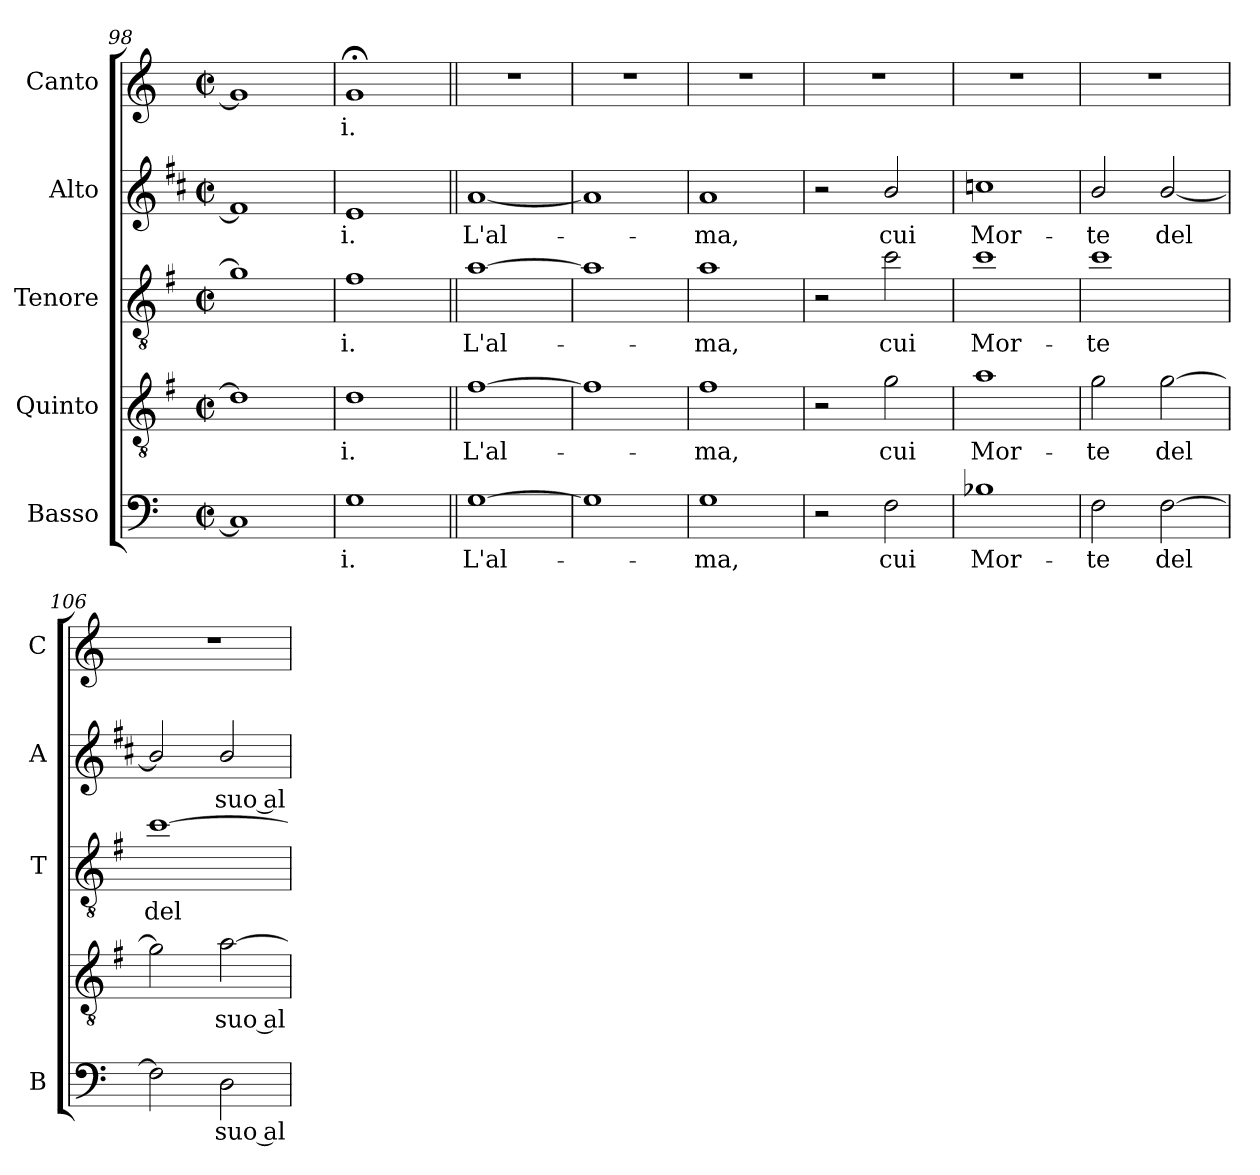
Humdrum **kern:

**kern	**text	**kern	**text	**kern	**text	**kern	**text	**kern	**text
*part5	*part5	*part4	*part4	*part3	*part3	*part2	*part2	*part1	*part1
*staff5	*staff5	*staff4	*staff4	*staff3	*staff3	*staff2	*staff2	*staff1	*staff1
*I"Basso	*	*I"Quinto	*	*I"Tenore	*	*I"Alto	*	*I"Canto	*
*I'B	*	*	*	*I'T	*	*I'A	*	*I'C	*
*clefF4	*	*clefGv2	*	*clefGv2	*	*clefG2	*	*clefG2	*
*	*	*ITrd4c7	*	*ITrd4c7	*	*ITrd1c2	*	*	*
*k[]	*	*k[]	*	*k[]	*	*k[]	*	*k[]	*
*C:	*	*C:	*	*C:	*	*C:	*	*C:	*
*M2/2	*	*M2/2	*	*M2/2	*	*M2/2	*	*M2/2	*
*met(c|)	*	*met(c|)	*	*met(c|)	*	*met(c|)	*	*met(c|)	*
=98	=98	=98	=98	=98	=98	=98	=98	=98	=98
1C]	.	1G]	.	1c]	.	1e]	.	1g]	.
=99	=99	=99	=99	=99	=99	=99	=99	=99	=99
!	!LO:LY:b	!	!	!	!	!	!	!	!
!	!	!	!LO:LY:b	!	!	!	!	!	!
!	!	!	!	!	!LO:LY:b	!	!	!	!
!	!	!	!	!	!	!	!LO:LY:b	!	!
!	!	!	!	!	!	!	!	!	!LO:LY:b
1G	-i.	1G	-i.	1B	-i.	1d	-i.	1g;<	-i.
=100||	=100||	=100||	=100||	=100||	=100||	=100||	=100||	=100||	=100||
!	!LO:LY:b	!	!	!	!	!	!	!	!
!	!	!	!LO:LY:b	!	!	!	!	!	!
!	!	!	!	!	!LO:LY:b	!	!	!	!
!	!	!	!	!	!	!	!LO:LY:b	!	!
[1G	L'al-	[1B	L'al-	[1d	L'al-	[1g	L'al-	1r	.
=101	=101	=101	=101	=101	=101	=101	=101	=101	=101
1G]	.	1B]	.	1d]	.	1g]	.	1r	.
=102	=102	=102	=102	=102	=102	=102	=102	=102	=102
!	!LO:LY:b	!	!	!	!	!	!	!	!
!	!	!	!LO:LY:b	!	!	!	!	!	!
!	!	!	!	!	!LO:LY:b	!	!	!	!
!	!	!	!	!	!	!	!LO:LY:b	!	!
1G	-ma,	1B	-ma,	1d	-ma,	1g	-ma,	1r	.
!!LO:LB:g=z
=103	=103	=103	=103	=103	=103	=103	=103	=103	=103
2r	.	2r	.	2r	.	2r	.	1r	.
!	!LO:LY:b	!	!	!	!	!	!	!	!
!	!	!	!LO:LY:b	!	!	!	!	!	!
!	!	!	!	!	!LO:LY:b	!	!	!	!
!	!	!	!	!	!	!	!LO:LY:b	!	!
2F\	cui	2c\	cui	2f\	cui	2a/	cui	.	.
=104	=104	=104	=104	=104	=104	=104	=104	=104	=104
!	!LO:LY:b	!	!	!	!	!	!	!	!
!	!	!	!LO:LY:b	!	!	!	!	!	!
!	!	!	!	!	!LO:LY:b	!	!	!	!
!	!	!	!	!	!	!	!LO:LY:b	!	!
1B-X	Mor-	1d	Mor-	1f	Mor-	1b-X	Mor-	1r	.
=105	=105	=105	=105	=105	=105	=105	=105	=105	=105
!	!LO:LY:b	!	!	!	!	!	!	!	!
!	!	!	!LO:LY:b	!	!	!	!	!	!
!	!	!	!	!	!LO:LY:b	!	!	!	!
!	!	!	!	!	!	!	!LO:LY:b	!	!
2F\	-te	2c\	-te	1f	-te	2a/	-te	1r	.
!	!LO:LY:b	!	!	!	!	!	!	!	!
!	!	!	!LO:LY:b	!	!	!	!	!	!
!	!	!	!	!	!	!	!LO:LY:b	!	!
[2F\	del	[2c\	del	.	.	[2a/	del	.	.
=106	=106	=106	=106	=106	=106	=106	=106	=106	=106
!	!	!	!	!	!LO:LY:b	!	!	!	!
2F\]	.	2c\]	.	[1f	del	2a/]	.	1r	.
!	!LO:LY:b	!	!	!	!	!	!	!	!
!	!	!	!LO:LY:b	!	!	!	!	!	!
!	!	!	!	!	!	!	!LO:LY:b	!	!
2D\	suo al-	[2d\	suo al-	.	.	2a/	suo al-	.	.
=	=	=	=	=	=	=	=	=	=
*-	*-	*-	*-	*-	*-	*-	*-	*-	*-
